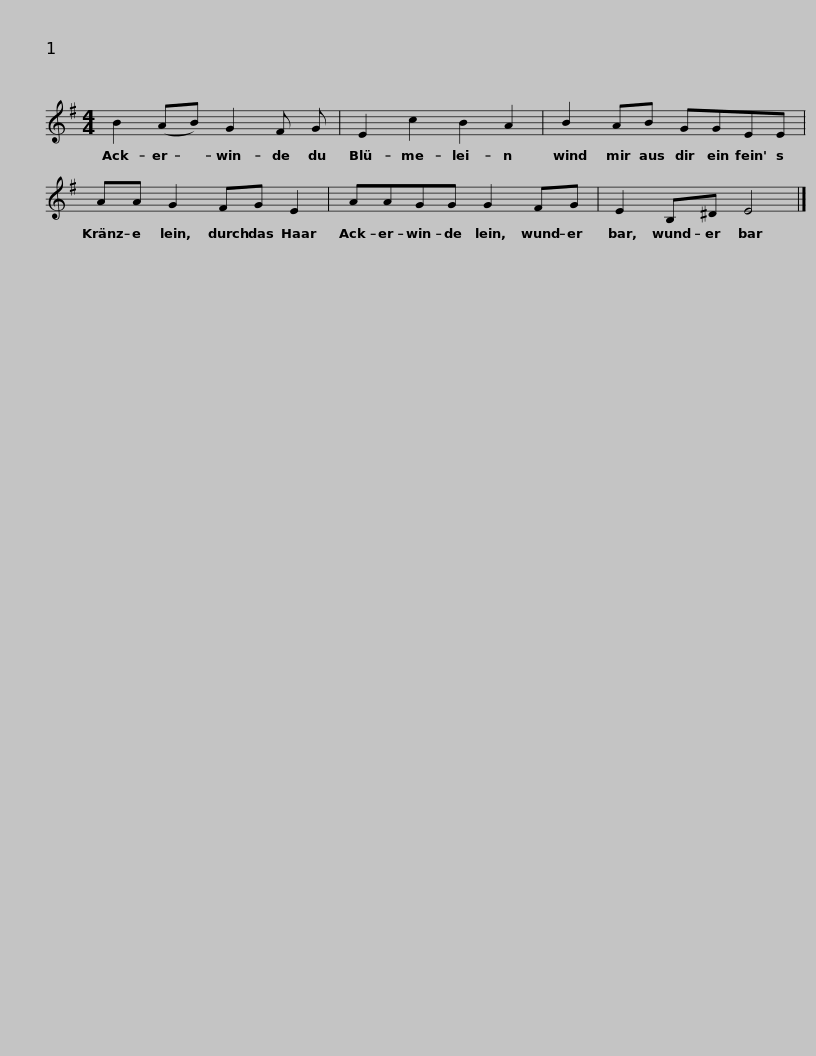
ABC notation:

X:1
L:1/8
M:4/4
I:linebreak $
K:G
V:1 treble
V:1
 B2 (AB) G2 F G | E2 c2 B2 A2 | B2 AB GGEE | AA G2 FG E2 |$ AAGG G2 FG | %5
 E2 B,^D E4 |] %6
